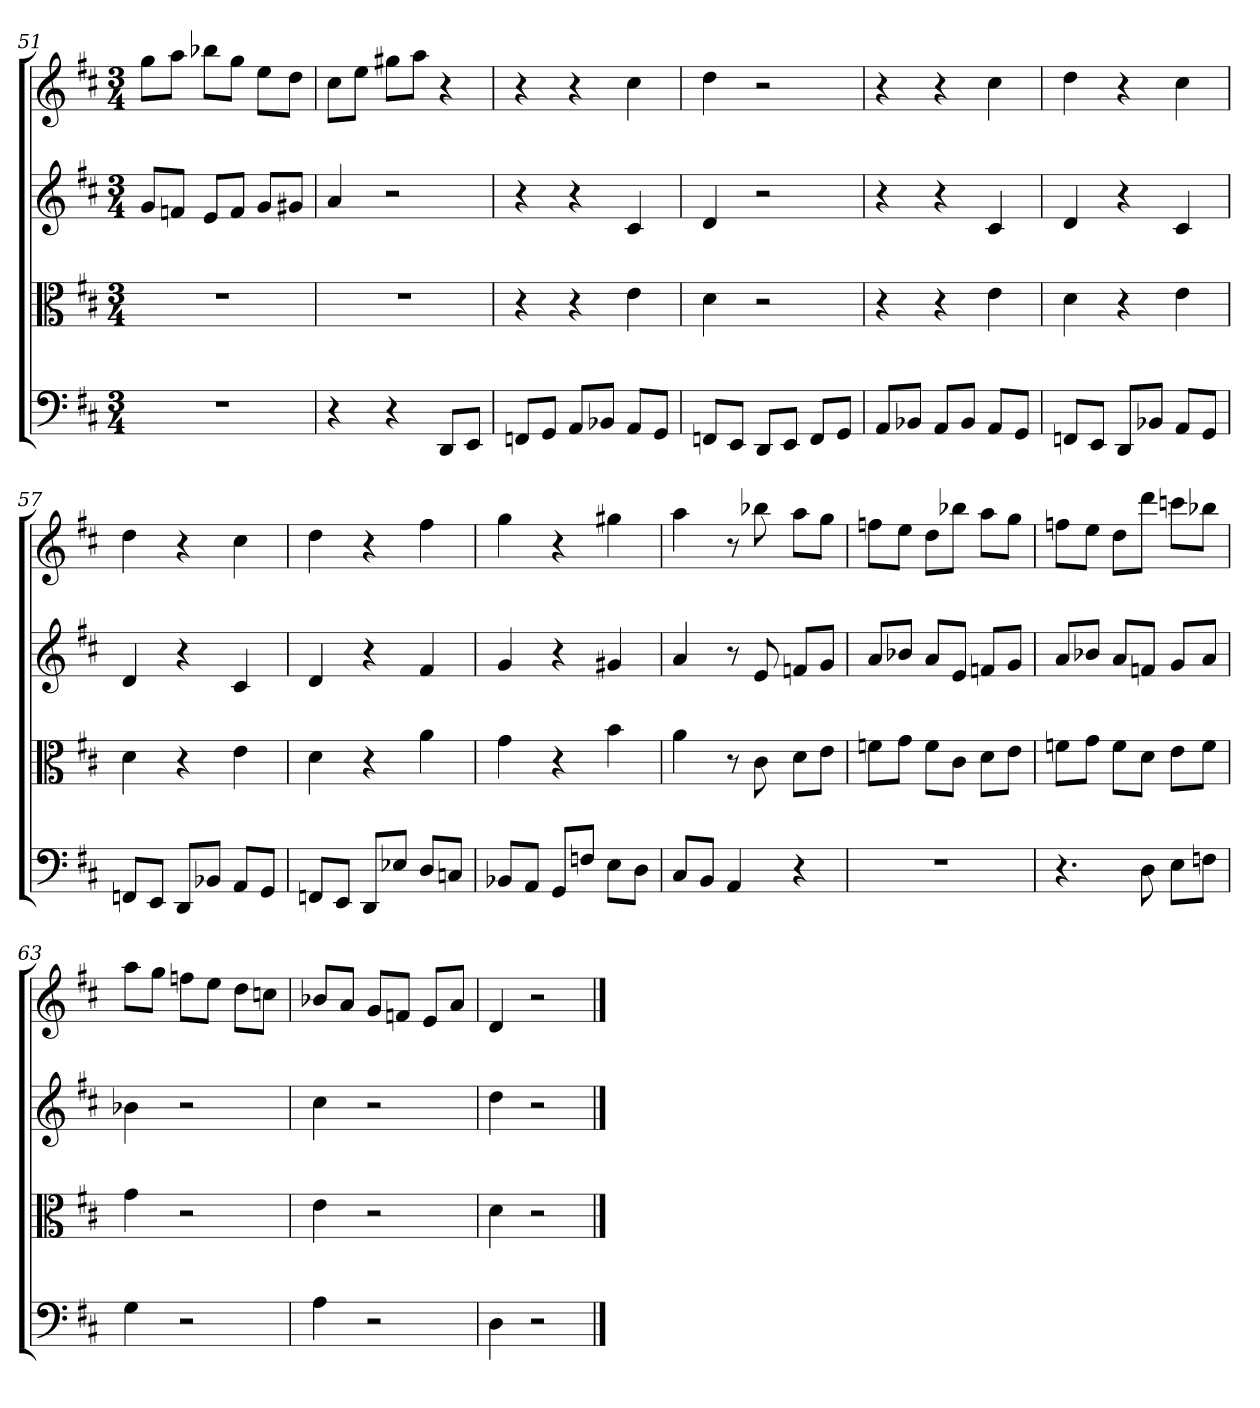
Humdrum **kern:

**kern	**kern	**kern	**kern
*part4	*part3	*part2	*part1
*staff4	*staff3	*staff2	*staff1
*clefF4	*clefC3	*	*
*k[f#c#]	*k[f#c#]	*k[f#c#]	*k[f#c#]
*D:	*D:	*D:	*D:
*M3/4	*M3/4	*M3/4	*M3/4
=51	=51	=51	=51
2.r	2.r	8gL	8ggL
.	.	8fnJ	8aaJ
.	.	8eL	8bb-XL
.	.	8fJ	8ggJ
.	.	8gL	8eeL
.	.	8g#XJ	8ddJ
=52	=52	=52	=52
4r	2.r	4a	8cc#L
.	.	.	8eeJ
4r	.	2r	8gg#XL
.	.	.	8aaJ
8DD/L	.	.	4r
8EE/J	.	.	.
=53	=53	=53	=53
8FFn/L	4r	4r	4r
8GG/J	.	.	.
8AA/L	4r	4r	4r
8BB-X/J	.	.	.
8AA/L	4e	4c#	4cc#
8GG/J	.	.	.
=54	=54	=54	=54
8FFn/L	4d	4d	4dd
8EE/J	.	.	.
8DD/L	2r	2r	2r
8EE/J	.	.	.
8FF/L	.	.	.
8GG/J	.	.	.
=55	=55	=55	=55
8AA/L	4r	4r	4r
8BB-X/J	.	.	.
8AA/L	4r	4r	4r
8BB-/J	.	.	.
8AA/L	4e	4c#	4cc#
8GG/J	.	.	.
=56	=56	=56	=56
8FFn/L	4d	4d	4dd
8EE/J	.	.	.
8DD/L	4r	4r	4r
8BB-X/J	.	.	.
8AA/L	4e	4c#	4cc#
8GG/J	.	.	.
=57	=57	=57	=57
8FFn/L	4d	4d	4dd
8EE/J	.	.	.
8DD/L	4r	4r	4r
8BB-X/J	.	.	.
8AA/L	4e	4c#	4cc#
8GG/J	.	.	.
=58	=58	=58	=58
8FFn/L	4d	4d	4dd
8EE/J	.	.	.
8DD/L	4r	4r	4r
8E-X/J	.	.	.
8D/L	4a	4f#	4ff#
8Cn/J	.	.	.
=59	=59	=59	=59
8BB-X/L	4g	4g	4gg
8AA/J	.	.	.
8GG/L	4r	4r	4r
8Fn/J	.	.	.
8E\L	4b	4g#X	4gg#X
8D\J	.	.	.
=60	=60	=60	=60
8C#/L	4a	4a	4aa
8BB/J	.	.	.
4AA	8r	8r	8r
.	8c#	8e	8bb-X
4r	8d\L	8fnL	8aaL
.	8e\J	8gJ	8ggJ
=61	=61	=61	=61
2.r	8fn\L	8aL	8ffnL
.	8g\J	8b-XJ	8eeJ
.	8f\L	8aL	8ddL
.	8c#\J	8eJ	8bb-XJ
.	8d\L	8fnL	8aaL
.	8e\J	8gJ	8ggJ
=62	=62	=62	=62
4.r	8fn\L	8aL	8ffnL
.	8g\J	8b-XJ	8eeJ
.	8f\L	8aL	8ddL
8D	8d\J	8fnJ	8dddJ
8E\L	8e\L	8gL	8cccnL
8Fn\J	8f\J	8aJ	8bb-XJ
=63	=63	=63	=63
4G	4g	4b-X	8aaL
.	.	.	8ggJ
2r	2r	2r	8ffnL
.	.	.	8eeJ
.	.	.	8ddL
.	.	.	8ccnJ
=64	=64	=64	=64
4A	4e	4cc#	8b-XL
.	.	.	8aJ
2r	2r	2r	8gL
.	.	.	8fnJ
.	.	.	8eL
.	.	.	8aJ
=65	=65	=65	=65
4D	4d	4dd	4d
2r	2r	2r	2r
==	==	==	==
*-	*-	*-	*-
